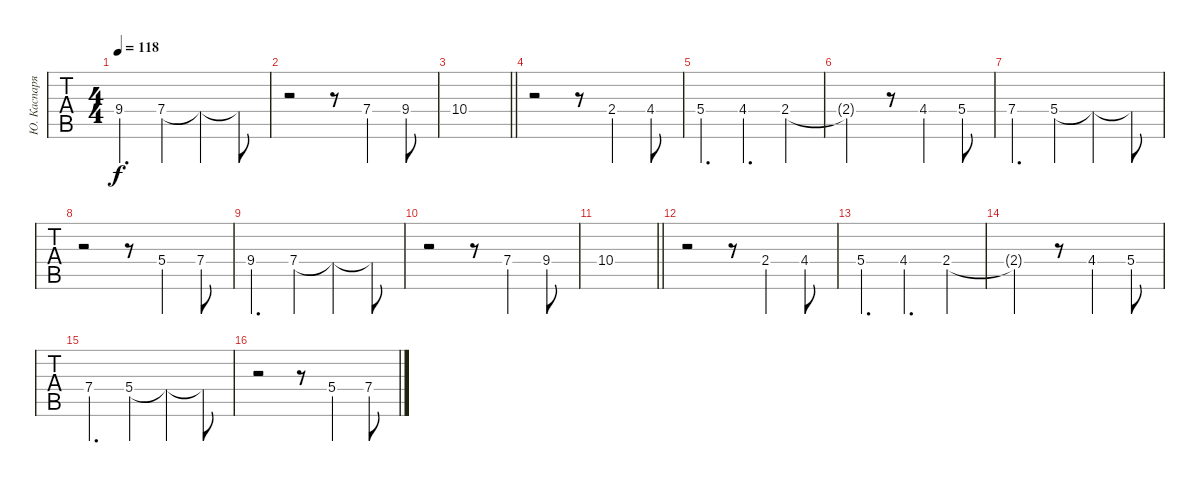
\track ("Ю. Каспарян (Доп. гитара)" "Ю. Каспаря") {instrument electricguitarclean}
\staff {tabs}
\tuning (E4 B3 G3 D3 A2 E2) {hide}
\ts (4 4)
\tempo 118
\clef g2
\ks c
9.4.4{d dy f} 7.4.4 7.4{t}.4 7.4{t}.8 |
r.2 r.8 7.4.4 9.4.8 |
\barLineRight lightlight
10.4.1 |
r.2 r.8 2.4.4 4.4.8 |
5.4.4{d} 4.4.4{d} 2.4.4 |
2.4{t}.2 r.8 4.4.4 5.4.8 |
7.4.4{d} 5.4.4 5.4{t}.4 5.4{t}.8 |
r.2 r.8 5.4.4 7.4.8 |
9.4.4{d} 7.4.4 7.4{t}.4 7.4{t}.8 |
r.2 r.8 7.4.4 9.4.8 |
\barLineRight lightlight
10.4.1 |
r.2 r.8 2.4.4 4.4.8 |
5.4.4{d} 4.4.4{d} 2.4.4 |
2.4{t}.2 r.8 4.4.4 5.4.8 |
7.4.4{d} 5.4.4 5.4{t}.4 5.4{t}.8 |
r.2 r.8 5.4.4 7.4.8
